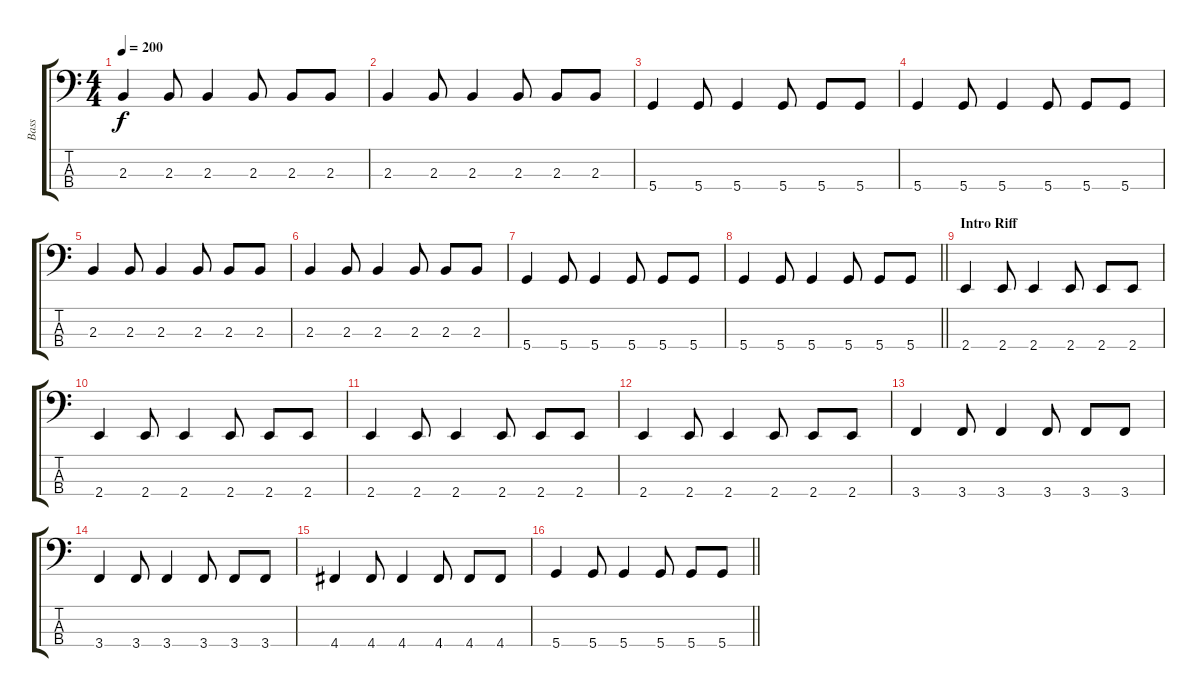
\track ("Bass" "Bass") {instrument electricbasspick}
\staff {score tabs}
\tuning (G2 D2 A1 D1) {hide}
\ts (4 4)
\tempo 200
\clef f4
\ks c
2.3.4{dy f} 2.3.8 2.3.4 2.3.8 2.3.8 2.3.8 |
2.3.4 2.3.8 2.3.4 2.3.8 2.3.8 2.3.8 |
5.4.4 5.4.8 5.4.4 5.4.8 5.4.8 5.4.8 |
5.4.4 5.4.8 5.4.4 5.4.8 5.4.8 5.4.8 |
2.3.4 2.3.8 2.3.4 2.3.8 2.3.8 2.3.8 |
2.3.4 2.3.8 2.3.4 2.3.8 2.3.8 2.3.8 |
5.4.4 5.4.8 5.4.4 5.4.8 5.4.8 5.4.8 |
\barLineRight lightlight
5.4.4 5.4.8 5.4.4 5.4.8 5.4.8 5.4.8 |
\section ("" "Intro Riff")
2.4.4 2.4.8 2.4.4 2.4.8 2.4.8 2.4.8 |
2.4.4 2.4.8 2.4.4 2.4.8 2.4.8 2.4.8 |
2.4.4 2.4.8 2.4.4 2.4.8 2.4.8 2.4.8 |
2.4.4 2.4.8 2.4.4 2.4.8 2.4.8 2.4.8 |
3.4.4 3.4.8 3.4.4 3.4.8 3.4.8 3.4.8 |
3.4.4 3.4.8 3.4.4 3.4.8 3.4.8 3.4.8 |
4.4.4 4.4.8 4.4.4 4.4.8 4.4.8 4.4.8 |
\barLineRight lightlight
5.4.4 5.4.8 5.4.4 5.4.8 5.4.8 5.4.8
